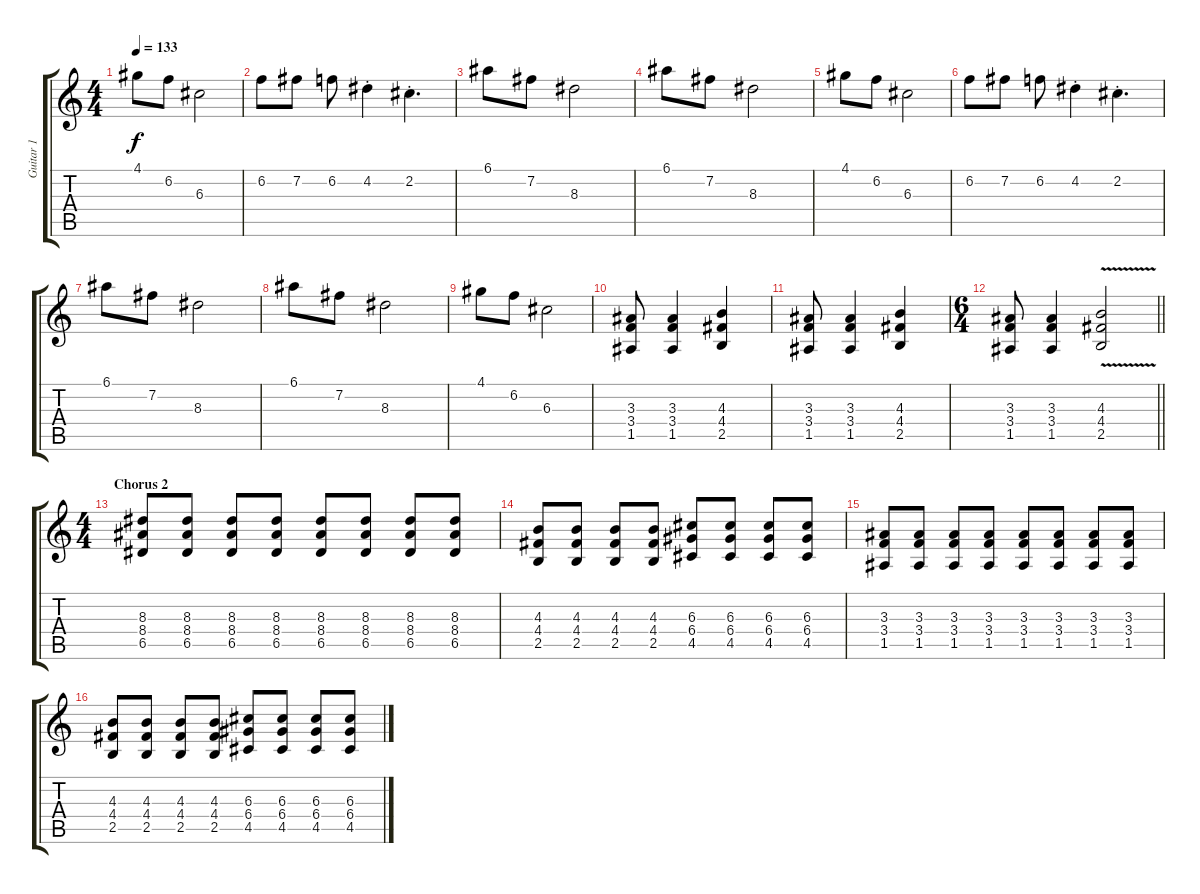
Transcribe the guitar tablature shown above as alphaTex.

\track ("Guitar 1" "Guitar 1") {instrument distortionguitar}
\staff {score tabs}
\tuning (E4 B3 G3 D3 A2 E2) {hide}
\ts (4 4)
\tempo 133
\clef g2
\ks c
4.1.8{dy f} 6.2.8 6.3.2 |
6.2.8 7.2.8 6.2.8 4.2{st}.4 2.2{st}.4{d} |
6.1.8 7.2.8 8.3.2 |
6.1.8 7.2.8 8.3.2 |
4.1.8 6.2.8 6.3.2 |
6.2.8 7.2.8 6.2.8 4.2{st}.4 2.2{st}.4{d} |
6.1.8 7.2.8 8.3.2 |
6.1.8 7.2.8 8.3.2 |
4.1.8 6.2.8 6.3.2 |
(3.3 3.4 1.5).8 (3.3 3.4 1.5).4 (4.3 4.4 2.5).4 |
(3.3 3.4 1.5).8 (3.3 3.4 1.5).4 (4.3 4.4 2.5).4 |
\ts (6 4)
\barLineRight lightlight
(3.3 3.4 1.5).8 (3.3 3.4 1.5).4 (4.3{v} 4.4 2.5).2 |
\ts (4 4)
\section ("" "Chorus 2")
(8.3 8.4 6.5).8 (8.3 8.4 6.5).8 (8.3 8.4 6.5).8 (8.3 8.4 6.5).8 (8.3 8.4 6.5).8 (8.3 8.4 6.5).8 (8.3 8.4 6.5).8 (8.3 8.4 6.5).8 |
(4.3 4.4 2.5).8 (4.3 4.4 2.5).8 (4.3 4.4 2.5).8 (4.3 4.4 2.5).8 (6.3 6.4 4.5).8 (6.3 6.4 4.5).8 (6.3 6.4 4.5).8 (6.3 6.4 4.5).8 |
(3.3 3.4 1.5).8 (3.3 3.4 1.5).8 (3.3 3.4 1.5).8 (3.3 3.4 1.5).8 (3.3 3.4 1.5).8 (3.3 3.4 1.5).8 (3.3 3.4 1.5).8 (3.3 3.4 1.5).8 |
(4.3 4.4 2.5).8 (4.3 4.4 2.5).8 (4.3 4.4 2.5).8 (4.3 4.4 2.5).8 (6.3 6.4 4.5).8 (6.3 6.4 4.5).8 (6.3 6.4 4.5).8 (6.3 6.4 4.5).8
